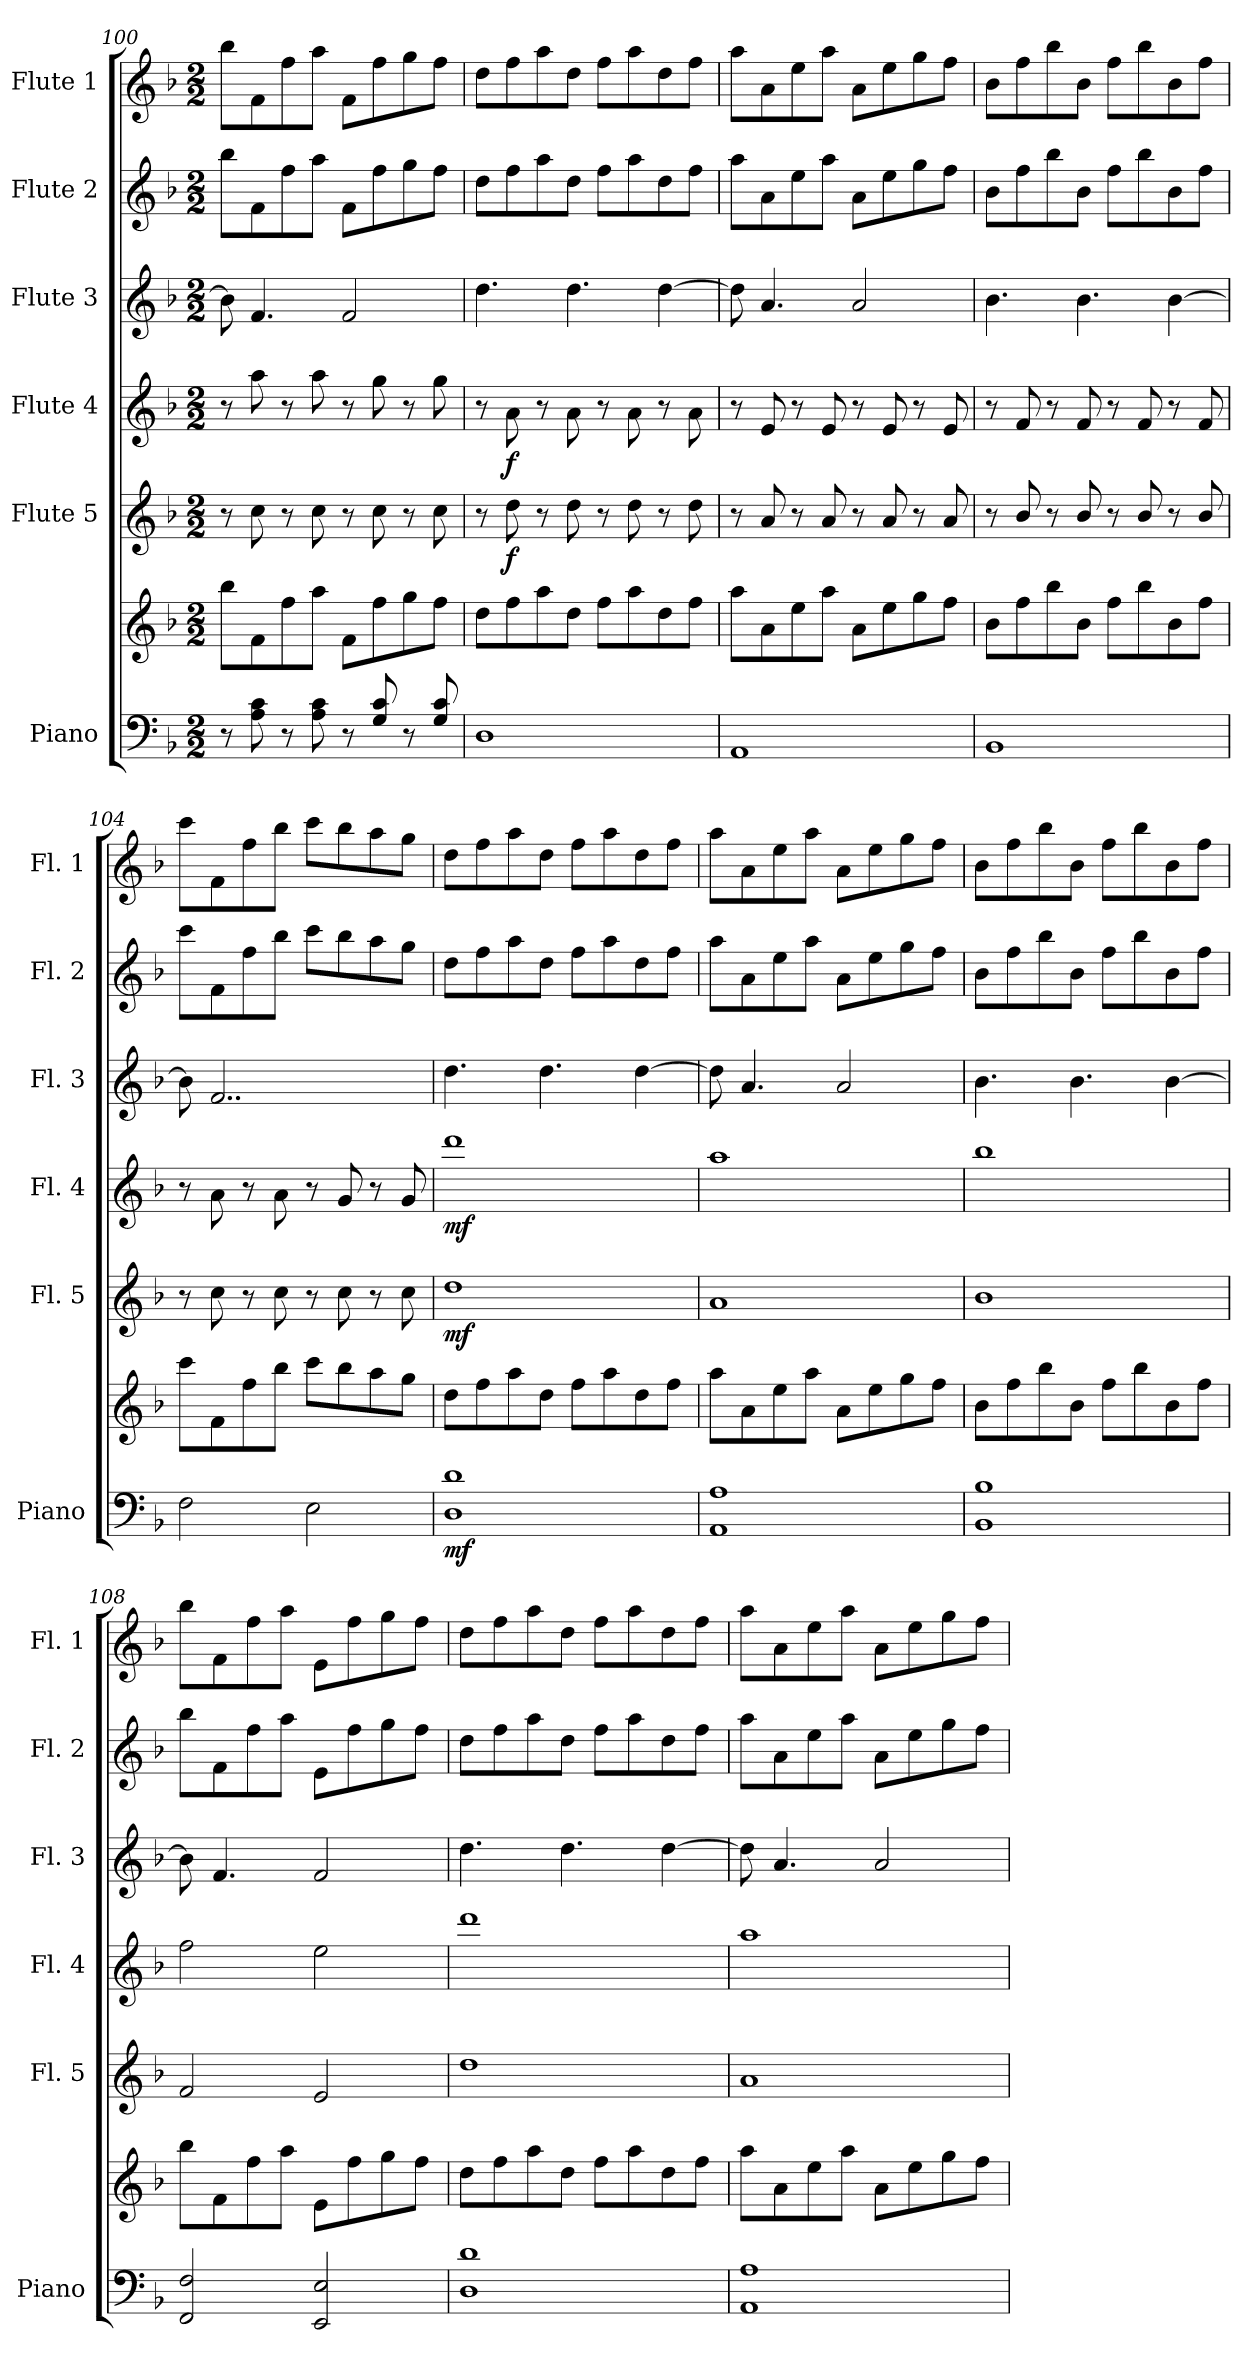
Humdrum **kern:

**kern	**kern	**dynam	**kern	**dynam	**kern	**dynam	**kern	**kern	**kern
*part6	*part6	*part6	*part5	*part5	*part4	*part4	*part3	*part2	*part1
*staff7	*staff6	*staff6/7	*staff5	*staff5	*staff4	*staff4	*staff3	*staff2	*staff1
*I"Piano	*	*	*I"Flute 5	*	*I"Flute 4	*	*I"Flute 3	*I"Flute 2	*I"Flute 1
*I'Piano	*	*	*I'Fl. 5	*	*I'Fl. 4	*	*I'Fl. 3	*I'Fl. 2	*I'Fl. 1
!!LO:PB:g=z
*clefF4	*clefG2	*	*clefG2	*	*clefG2	*	*clefG2	*clefG2	*clefG2
*k[b-]	*k[b-]	*	*k[b-]	*	*k[b-]	*	*k[b-]	*k[b-]	*k[b-]
*M2/2	*M2/2	*	*M2/2	*	*M2/2	*	*M2/2	*M2/2	*M2/2
=100	=100	=100	=100	=100	=100	=100	=100	=100	=100
8r	8bb-\L	.	8r	.	8r	.	8b-\]	8bb-\L	8bb-\L
8A\ 8c\	8f\	.	8cc\	.	8aa\	.	4.f/	8f\	8f\
8r	8ff\	.	8r	.	8r	.	.	8ff\	8ff\
8A\ 8c\	8aa\J	.	8cc\	.	8aa\	.	.	8aa\J	8aa\J
8r	8f\L	.	8r	.	8r	.	2f/	8f\L	8f\L
8G/ 8c/	8ff\	.	8cc\	.	8gg\	.	.	8ff\	8ff\
8r	8gg\	.	8r	.	8r	.	.	8gg\	8gg\
8G/ 8c/	8ff\J	.	8cc\	.	8gg\	.	.	8ff\J	8ff\J
=101	=101	=101	=101	=101	=101	=101	=101	=101	=101
1D	8dd\L	.	8r	.	8r	.	4.dd\	8dd\L	8dd\L
!	!	!	!	!LO:DY:b	!	!LO:DY:b	!	!	!
.	8ff\	.	8dd\	f	8a\	f	.	8ff\	8ff\
.	8aa\	.	8r	.	8r	.	.	8aa\	8aa\
.	8dd\J	.	8dd\	.	8a\	.	4.dd\	8dd\J	8dd\J
.	8ff\L	.	8r	.	8r	.	.	8ff\L	8ff\L
.	8aa\	.	8dd\	.	8a\	.	.	8aa\	8aa\
.	8dd\	.	8r	.	8r	.	[4dd\	8dd\	8dd\
.	8ff\J	.	8dd\	.	8a\	.	.	8ff\J	8ff\J
=102	=102	=102	=102	=102	=102	=102	=102	=102	=102
1AA	8aa\L	.	8r	.	8r	.	8dd\]	8aa\L	8aa\L
.	8a\	.	8a/	.	8e/	.	4.a/	8a\	8a\
.	8ee\	.	8r	.	8r	.	.	8ee\	8ee\
.	8aa\J	.	8a/	.	8e/	.	.	8aa\J	8aa\J
.	8a\L	.	8r	.	8r	.	2a/	8a\L	8a\L
.	8ee\	.	8a/	.	8e/	.	.	8ee\	8ee\
.	8gg\	.	8r	.	8r	.	.	8gg\	8gg\
.	8ff\J	.	8a/	.	8e/	.	.	8ff\J	8ff\J
=103	=103	=103	=103	=103	=103	=103	=103	=103	=103
1BB-	8b-\L	.	8r	.	8r	.	4.b-\	8b-\L	8b-\L
.	8ff\	.	8b-/	.	8f/	.	.	8ff\	8ff\
.	8bb-\	.	8r	.	8r	.	.	8bb-\	8bb-\
.	8b-\J	.	8b-/	.	8f/	.	4.b-\	8b-\J	8b-\J
.	8ff\L	.	8r	.	8r	.	.	8ff\L	8ff\L
.	8bb-\	.	8b-/	.	8f/	.	.	8bb-\	8bb-\
.	8b-\	.	8r	.	8r	.	[4b-\	8b-\	8b-\
.	8ff\J	.	8b-/	.	8f/	.	.	8ff\J	8ff\J
!!LO:PB:g=z
=104	=104	=104	=104	=104	=104	=104	=104	=104	=104
2F\	8ccc\L	.	8r	.	8r	.	8b-\]	8ccc\L	8ccc\L
.	8f\	.	8cc\	.	8a\	.	2..f/	8f\	8f\
.	8ff\	.	8r	.	8r	.	.	8ff\	8ff\
.	8bb-\J	.	8cc\	.	8a\	.	.	8bb-\J	8bb-\J
2E\	8ccc\L	.	8r	.	8r	.	.	8ccc\L	8ccc\L
.	8bb-\	.	8cc\	.	8g/	.	.	8bb-\	8bb-\
.	8aa\	.	8r	.	8r	.	.	8aa\	8aa\
.	8gg\J	.	8cc\	.	8g/	.	.	8gg\J	8gg\J
=105	=105	=105	=105	=105	=105	=105	=105	=105	=105
!	!	!LO:DY:b=2	!	!LO:DY:b	!	!LO:DY:b	!	!	!
1D 1d	8dd\L	mf	1dd	mf	1ddd	mf	4.dd\	8dd\L	8dd\L
.	8ff\	.	.	.	.	.	.	8ff\	8ff\
.	8aa\	.	.	.	.	.	.	8aa\	8aa\
.	8dd\J	.	.	.	.	.	4.dd\	8dd\J	8dd\J
.	8ff\L	.	.	.	.	.	.	8ff\L	8ff\L
.	8aa\	.	.	.	.	.	.	8aa\	8aa\
.	8dd\	.	.	.	.	.	[4dd\	8dd\	8dd\
.	8ff\J	.	.	.	.	.	.	8ff\J	8ff\J
=106	=106	=106	=106	=106	=106	=106	=106	=106	=106
1AA 1A	8aa\L	.	1a	.	1aa	.	8dd\]	8aa\L	8aa\L
.	8a\	.	.	.	.	.	4.a/	8a\	8a\
.	8ee\	.	.	.	.	.	.	8ee\	8ee\
.	8aa\J	.	.	.	.	.	.	8aa\J	8aa\J
.	8a\L	.	.	.	.	.	2a/	8a\L	8a\L
.	8ee\	.	.	.	.	.	.	8ee\	8ee\
.	8gg\	.	.	.	.	.	.	8gg\	8gg\
.	8ff\J	.	.	.	.	.	.	8ff\J	8ff\J
=107	=107	=107	=107	=107	=107	=107	=107	=107	=107
1BB- 1B-	8b-\L	.	1b-	.	1bb-	.	4.b-\	8b-\L	8b-\L
.	8ff\	.	.	.	.	.	.	8ff\	8ff\
.	8bb-\	.	.	.	.	.	.	8bb-\	8bb-\
.	8b-\J	.	.	.	.	.	4.b-\	8b-\J	8b-\J
.	8ff\L	.	.	.	.	.	.	8ff\L	8ff\L
.	8bb-\	.	.	.	.	.	.	8bb-\	8bb-\
.	8b-\	.	.	.	.	.	[4b-\	8b-\	8b-\
.	8ff\J	.	.	.	.	.	.	8ff\J	8ff\J
=108	=108	=108	=108	=108	=108	=108	=108	=108	=108
2FF/ 2F/	8bb-\L	.	2f/	.	2ff\	.	8b-\]	8bb-\L	8bb-\L
.	8f\	.	.	.	.	.	4.f/	8f\	8f\
.	8ff\	.	.	.	.	.	.	8ff\	8ff\
.	8aa\J	.	.	.	.	.	.	8aa\J	8aa\J
2EE/ 2E/	8e\L	.	2e/	.	2ee\	.	2f/	8e\L	8e\L
.	8ff\	.	.	.	.	.	.	8ff\	8ff\
.	8gg\	.	.	.	.	.	.	8gg\	8gg\
.	8ff\J	.	.	.	.	.	.	8ff\J	8ff\J
!!LO:PB:g=z
=109	=109	=109	=109	=109	=109	=109	=109	=109	=109
1D 1d	8dd\L	.	1dd	.	1ddd	.	4.dd\	8dd\L	8dd\L
.	8ff\	.	.	.	.	.	.	8ff\	8ff\
.	8aa\	.	.	.	.	.	.	8aa\	8aa\
.	8dd\J	.	.	.	.	.	4.dd\	8dd\J	8dd\J
.	8ff\L	.	.	.	.	.	.	8ff\L	8ff\L
.	8aa\	.	.	.	.	.	.	8aa\	8aa\
.	8dd\	.	.	.	.	.	[4dd\	8dd\	8dd\
.	8ff\J	.	.	.	.	.	.	8ff\J	8ff\J
=110	=110	=110	=110	=110	=110	=110	=110	=110	=110
1AA 1A	8aa\L	.	1a	.	1aa	.	8dd\]	8aa\L	8aa\L
.	8a\	.	.	.	.	.	4.a/	8a\	8a\
.	8ee\	.	.	.	.	.	.	8ee\	8ee\
.	8aa\J	.	.	.	.	.	.	8aa\J	8aa\J
.	8a\L	.	.	.	.	.	2a/	8a\L	8a\L
.	8ee\	.	.	.	.	.	.	8ee\	8ee\
.	8gg\	.	.	.	.	.	.	8gg\	8gg\
.	8ff\J	.	.	.	.	.	.	8ff\J	8ff\J
=	=	=	=	=	=	=	=	=	=
*-	*-	*-	*-	*-	*-	*-	*-	*-	*-
